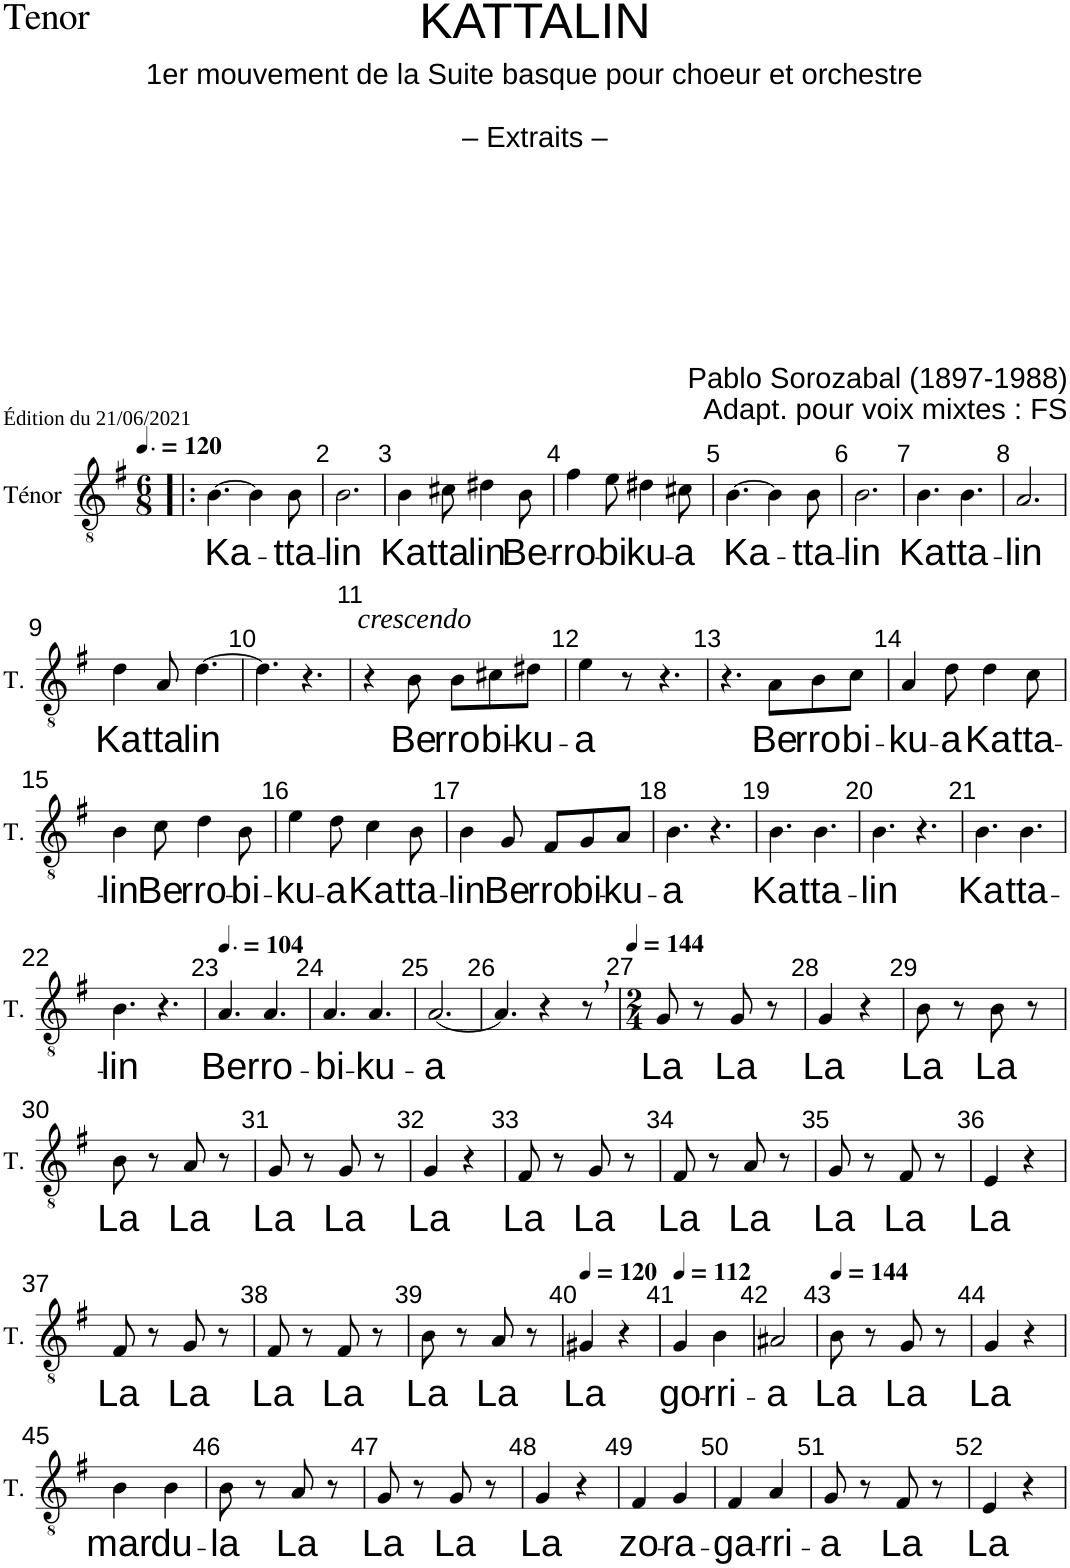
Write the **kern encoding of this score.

**kern	**text	**dynam
*part1	*part1	*part1
*staff1	*staff1	*staff1
*I"Ténor	*	*
*I'T.	*	*
*clefGv2	*	*
*k[f#]	*	*
*M6/8	*	*
*MM180	*	*
=1!|:	=1!|:	=1!|:
!	!LO:LY:b	!
[4.B\	Ka-	.
4B\]	.	.
!	!LO:LY:b	!
8B\	-tta-	.
=2	=2	=2
!	!LO:LY:b	!
2.B\	-lin	.
=3	=3	=3
!	!LO:LY:b	!
4B\	Ka-	.
!	!LO:LY:b	!
8c#X\	-tta-	.
!	!LO:LY:b	!
4d#X\	-lin	.
!	!LO:LY:b	!
8B\	Be-	.
=4	=4	=4
!	!LO:LY:b	!
4f#\	-rro-	.
!	!LO:LY:b	!
8e\	-bi-	.
!	!LO:LY:b	!
4d#X\	-ku-	.
!	!LO:LY:b	!
8c#X\	-a	.
=5	=5	=5
!	!LO:LY:b	!
[4.B\	Ka-	.
4B\]	.	.
!	!LO:LY:b	!
8B\	-tta-	.
=6	=6	=6
!	!LO:LY:b	!
2.B\	-lin	.
=7	=7	=7
!	!LO:LY:b	!
4.B\	Ka-	.
!	!LO:LY:b	!
4.B\	-tta-	.
=8	=8	=8
!	!LO:LY:b	!
2.A/	-lin	.
!!LO:LB:g=z
=9	=9	=9
!	!LO:LY:b	!
4d\	Ka-	.
!	!LO:LY:b	!
8A/	-tta-	.
!	!LO:LY:b	!
[4.d\	-lin	.
=10	=10	=10
4.d\]	.	.
4.r	.	.
=11	=11	=11
4r	.	.
!	!LO:LY:b	!LO:DY:a
8B\	Be-	other-dynamics
!	!LO:LY:b	!
8B\L	-rro-	.
!	!LO:LY:b	!
8c#X\	-bi-	.
!	!LO:LY:b	!
8d#X\J	-ku-	.
=12	=12	=12
!	!LO:LY:b	!
4e\	-a	.
8r	.	.
4.r	.	.
=13	=13	=13
4.r	.	.
!	!LO:LY:b	!
8A\L	Be-	.
!	!LO:LY:b	!
8B\	-rro-	.
!	!LO:LY:b	!
8c\J	-bi-	.
=14	=14	=14
!	!LO:LY:b	!
4A/	-ku-	.
!	!LO:LY:b	!
8d\	-a	.
!	!LO:LY:b	!
4d\	Ka-	.
!	!LO:LY:b	!
8c\	-tta-	.
!!LO:LB:g=z
=15	=15	=15
!	!LO:LY:b	!
4B\	-lin	.
!	!LO:LY:b	!
8c\	Be-	.
!	!LO:LY:b	!
4d\	-rro-	.
!	!LO:LY:b	!
8B\	-bi-	.
=16	=16	=16
!	!LO:LY:b	!
4e\	-ku-	.
!	!LO:LY:b	!
8d\	-a	.
!	!LO:LY:b	!
4c\	Ka-	.
!	!LO:LY:b	!
8B\	-tta-	.
=17	=17	=17
!	!LO:LY:b	!
4B\	-lin	.
!	!LO:LY:b	!
8G/	Be-	.
!	!LO:LY:b	!
8F#/L	-rro-	.
!	!LO:LY:b	!
8G/	-bi-	.
!	!LO:LY:b	!
8A/J	-ku-	.
=18	=18	=18
!	!LO:LY:b	!
4.B\	-a	.
4.r	.	.
=19	=19	=19
!	!LO:LY:b	!
4.B\	Ka-	.
!	!LO:LY:b	!
4.B\	-tta-	.
=20	=20	=20
!	!LO:LY:b	!
4.B\	-lin	.
4.r	.	.
=21	=21	=21
!	!LO:LY:b	!
4.B\	Ka-	.
!	!LO:LY:b	!
4.B\	-tta-	.
!!LO:LB:g=z
=22	=22	=22
!	!LO:LY:b	!
4.B\	-lin	.
4.r	.	.
=23	=23	=23
*MM156	*	*
!	!LO:LY:b	!
4.A/	Be-	.
!	!LO:LY:b	!
4.A/	-rro-	.
=24	=24	=24
!	!LO:LY:b	!
4.A/	-bi-	.
!	!LO:LY:b	!
4.A/	-ku-	.
=25	=25	=25
!	!LO:LY:b	!
[2.A/	-a	.
=26	=26	=26
4.A/]	.	.
4r	.	.
8r	.	.
=27	=27	=27
*M2/4	*	*
*MM144	*	*
!	!LO:LY:b	!
8G/	La	.
8r	.	.
!	!LO:LY:b	!
8G/	La	.
8r	.	.
=28	=28	=28
!	!LO:LY:b	!
4G/	La	.
4r	.	.
=29	=29	=29
!	!LO:LY:b	!
8B\	La	.
8r	.	.
!	!LO:LY:b	!
8B\	La	.
8r	.	.
!!LO:LB:g=z
=30	=30	=30
!	!LO:LY:b	!
8B\	La	.
8r	.	.
!	!LO:LY:b	!
8A/	La	.
8r	.	.
=31	=31	=31
!	!LO:LY:b	!
8G/	La	.
8r	.	.
!	!LO:LY:b	!
8G/	La	.
8r	.	.
=32	=32	=32
!	!LO:LY:b	!
4G/	La	.
4r	.	.
=33	=33	=33
!	!LO:LY:b	!
8F#/	La	.
8r	.	.
!	!LO:LY:b	!
8G/	La	.
8r	.	.
=34	=34	=34
!	!LO:LY:b	!
8F#/	La	.
8r	.	.
!	!LO:LY:b	!
8A/	La	.
8r	.	.
=35	=35	=35
!	!LO:LY:b	!
8G/	La	.
8r	.	.
!	!LO:LY:b	!
8F#/	La	.
8r	.	.
=36	=36	=36
!	!LO:LY:b	!
4E/	La	.
4r	.	.
!!LO:LB:g=z
=37	=37	=37
!	!LO:LY:b	!
8F#/	La	.
8r	.	.
!	!LO:LY:b	!
8G/	La	.
8r	.	.
=38	=38	=38
!	!LO:LY:b	!
8F#/	La	.
8r	.	.
!	!LO:LY:b	!
8F#/	La	.
8r	.	.
=39	=39	=39
!	!LO:LY:b	!
8B\	La	.
8r	.	.
!	!LO:LY:b	!
8A/	La	.
8r	.	.
=40	=40	=40
*MM120	*	*
!	!LO:LY:b	!
4G#X/	La	.
4r	.	.
=41	=41	=41
*MM112	*	*
!	!LO:LY:b	!
4G/	go-	.
!	!LO:LY:b	!
4B\	-rri-	.
=42	=42	=42
!	!LO:LY:b	!
2A#X/	-a	.
=43	=43	=43
*MM144	*	*
!	!LO:LY:b	!
8B\	La	.
8r	.	.
!	!LO:LY:b	!
8G/	La	.
8r	.	.
=44	=44	=44
!	!LO:LY:b	!
4G/	La	.
4r	.	.
!!LO:LB:g=z
=45	=45	=45
!	!LO:LY:b	!
4B\	mar-	.
!	!LO:LY:b	!
4B\	-du-	.
=46	=46	=46
!	!LO:LY:b	!
8B\	-la	.
8r	.	.
!	!LO:LY:b	!
8A/	La	.
8r	.	.
=47	=47	=47
!	!LO:LY:b	!
8G/	La	.
8r	.	.
!	!LO:LY:b	!
8G/	La	.
8r	.	.
=48	=48	=48
!	!LO:LY:b	!
4G/	La	.
4r	.	.
=49	=49	=49
!	!LO:LY:b	!
4F#/	zo-	.
!	!LO:LY:b	!
4G/	-ra-	.
=50	=50	=50
!	!LO:LY:b	!
4F#/	-ga-	.
!	!LO:LY:b	!
4A/	-rri-	.
=51	=51	=51
!	!LO:LY:b	!
8G/	-a	.
8r	.	.
!	!LO:LY:b	!
8F#/	La	.
8r	.	.
=52	=52	=52
!	!LO:LY:b	!
4E/	La	.
4r	.	.
=	=	=
*-	*-	*-
